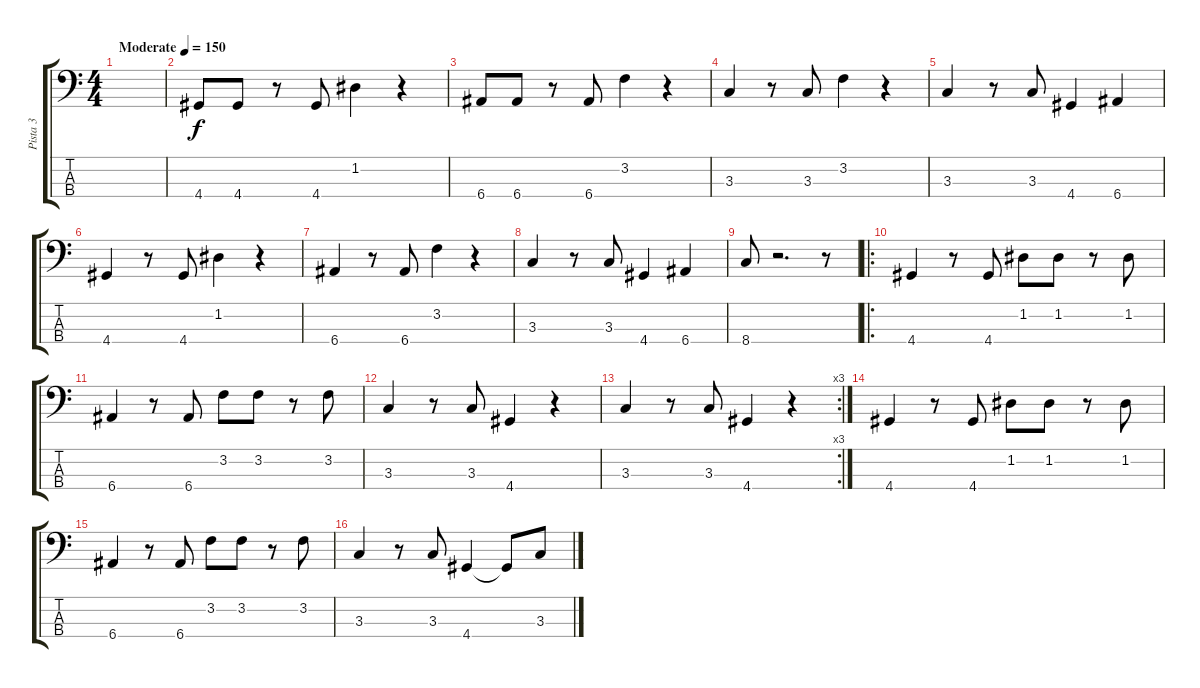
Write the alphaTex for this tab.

\track ("Pista 3" "Pista 3") {instrument electricbassfinger}
\staff {score tabs}
\tuning (G2 D2 A1 E1) {hide}
\ts (4 4)
\tempo (150 "Moderate")
\clef f4
\ks c
|
4.4.8 4.4.8 r.8 4.4.8 1.2.4 r.4 |
6.4.8 6.4.8 r.8 6.4.8 3.2.4 r.4 |
3.3.4 r.8 3.3.8 3.2.4 r.4 |
3.3.4 r.8 3.3.8 4.4.4 6.4.4 |
4.4.4 r.8 4.4.8 1.2.4 r.4 |
6.4.4 r.8 6.4.8 3.2.4 r.4 |
3.3.4 r.8 3.3.8 4.4.4 6.4.4 |
8.4.8 r.2{d} r.8 |
\ro
4.4.4 r.8 4.4.8 1.2.8 1.2.8 r.8 1.2.8 |
6.4.4 r.8 6.4.8 3.2.8 3.2.8 r.8 3.2.8 |
3.3.4 r.8 3.3.8 4.4.4 r.4 |
\rc 3
3.3.4 r.8 3.3.8 4.4.4 r.4 |
4.4.4 r.8 4.4.8 1.2.8 1.2.8 r.8 1.2.8 |
6.4.4 r.8 6.4.8 3.2.8 3.2.8 r.8 3.2.8 |
3.3.4 r.8 3.3.8 4.4.4 4.4{t}.8 3.3.8
